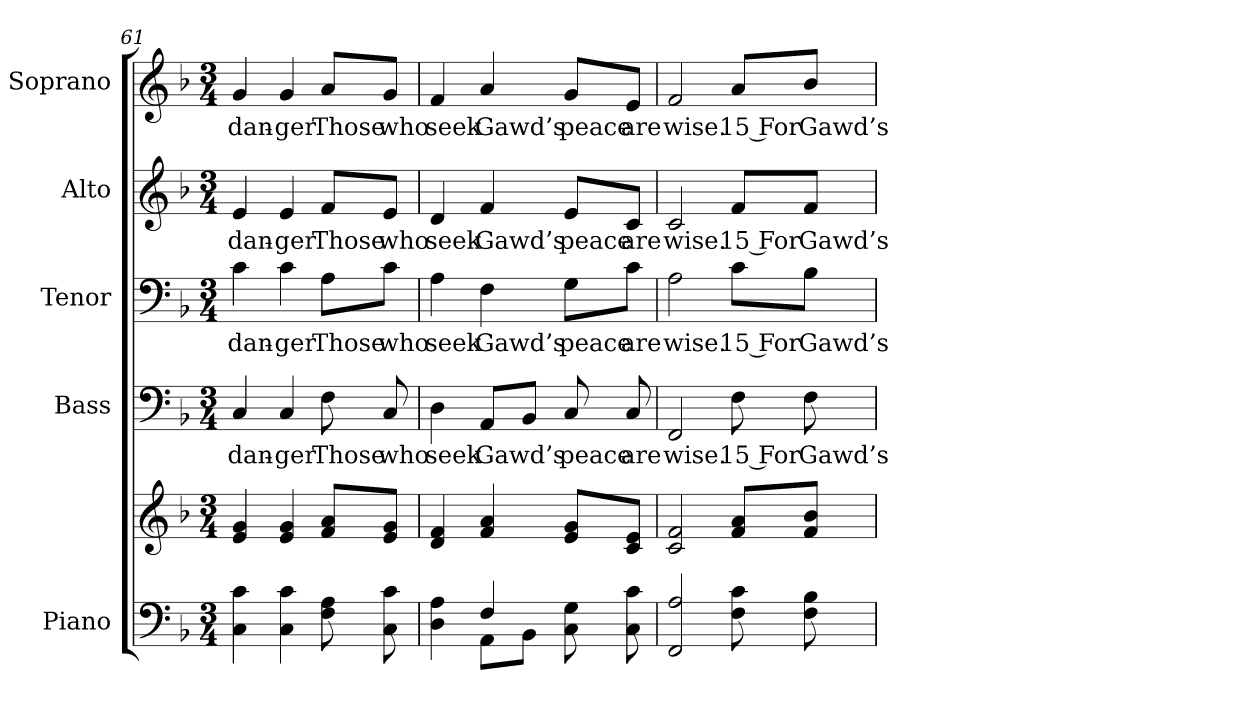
**kern	**kern	**kern	**text	**kern	**text	**kern	**text	**kern	**text
*part5	*part5	*part4	*part4	*part3	*part3	*part2	*part2	*part1	*part1
*staff6	*staff5	*staff4	*staff4	*staff3	*staff3	*staff2	*staff2	*staff1	*staff1
*I"Piano	*	*I"Bass	*	*I"Tenor	*	*I"Alto	*	*I"Soprano	*
*I'Pno.	*	*I'B.	*	*I'T.	*	*I'A.	*	*I'S.	*
*clefF4	*clefG2	*clefF4	*	*clefF4	*	*clefG2	*	*clefG2	*
*k[b-]	*k[b-]	*k[b-]	*	*k[b-]	*	*k[b-]	*	*k[b-]	*
*F:	*F:	*F:	*	*F:	*	*F:	*	*F:	*
*M3/4	*M3/4	*M3/4	*	*M3/4	*	*M3/4	*	*M3/4	*
=61	=61	=61	=61	=61	=61	=61	=61	=61	=61
!	!	!	!LO:LY:b:color=#000000	!	!	!	!	!	!
!	!	!	!	!	!LO:LY:b:color=#000000	!	!	!	!
!	!	!	!	!	!	!	!LO:LY:b:color=#000000	!	!
!	!	!	!	!	!	!	!	!	!LO:LY:b:color=#000000
4Ci\ 4ci	4ei/ 4gi	4Ci/	dan-	4ci\	dan-	4ei/	dan-	4gi/	dan-
!	!	!	!LO:LY:b:color=#000000	!	!	!	!	!	!
!	!	!	!	!	!LO:LY:b:color=#000000	!	!	!	!
!	!	!	!	!	!	!	!LO:LY:b:color=#000000	!	!
!	!	!	!	!	!	!	!	!	!LO:LY:b:color=#000000
4Ci\ 4ci	4ei/ 4gi	4Ci/	-ger	4ci\	-ger	4ei/	-ger	4gi/	-ger
!	!	!	!LO:LY:b:color=#000000	!	!	!	!	!	!
!	!	!	!	!	!LO:LY:b:color=#000000	!	!	!	!
!	!	!	!	!	!	!	!LO:LY:b:color=#000000	!	!
!	!	!	!	!	!	!	!	!	!LO:LY:b:color=#000000
8Fi\ 8Ai	8fi/ 8ai/L	8Fi\	Those	8Ai\L	Those	8fi/L	Those	8ai/L	Those
!	!	!	!LO:LY:b:color=#000000	!	!	!	!	!	!
!	!	!	!	!	!LO:LY:b:color=#000000	!	!	!	!
!	!	!	!	!	!	!	!LO:LY:b:color=#000000	!	!
!	!	!	!	!	!	!	!	!	!LO:LY:b:color=#000000
8Ci\ 8ci	8ei/ 8gi/J	8Ci/	who	8ci\J	who	8ei/J	who	8gi/J	who
!!LO:PB:g=z
=62	=62	=62	=62	=62	=62	=62	=62	=62	=62
*^	*	*	*	*	*	*	*	*	*
!	!	!	!	!LO:LY:b:color=#000000	!	!	!	!	!	!
!	!	!	!	!	!	!LO:LY:b:color=#000000	!	!	!	!
!	!	!	!	!	!	!	!	!LO:LY:b:color=#000000	!	!
!	!	!	!	!	!	!	!	!	!	!LO:LY:b:color=#000000
4Di\ 4Ai	4ryy	4di/ 4fi	4Di\	seek	4Ai\	seek	4di/	seek	4fi/	seek
!	!	!	!	!LO:LY:b:color=#000000	!	!	!	!	!	!
!	!	!	!	!	!	!LO:LY:b:color=#000000	!	!	!	!
!	!	!	!	!	!	!	!	!LO:LY:b:color=#000000	!	!
!	!	!	!	!	!	!	!	!	!	!LO:LY:b:color=#000000
4Fi/	8AAi\L	4fi/ 4ai	8AAi/L	Gawd’s	4Fi\	Gawd’s	4fi/	Gawd’s	4ai/	Gawd’s
.	8BB-i\J	.	8BB-i/J	.	.	.	.	.	.	.
!	!	!	!	!LO:LY:b:color=#000000	!	!	!	!	!	!
!	!	!	!	!	!	!LO:LY:b:color=#000000	!	!	!	!
!	!	!	!	!	!	!	!	!LO:LY:b:color=#000000	!	!
!	!	!	!	!	!	!	!	!	!	!LO:LY:b:color=#000000
8Ci\ 8Gi	4ryy	8ei/ 8gi/L	8Ci/	peace	8Gi\L	peace	8ei/L	peace	8gi/L	peace
!	!	!	!	!LO:LY:b:color=#000000	!	!	!	!	!	!
!	!	!	!	!	!	!LO:LY:b:color=#000000	!	!	!	!
!	!	!	!	!	!	!	!	!LO:LY:b:color=#000000	!	!
!	!	!	!	!	!	!	!	!	!	!LO:LY:b:color=#000000
8Ci\ 8ci	.	8ci/ 8ei/J	8Ci/	are	8ci\J	are	8ci/J	are	8ei/J	are
*v	*v	*	*	*	*	*	*	*	*	*
=63	=63	=63	=63	=63	=63	=63	=63	=63	=63
!	!	!	!LO:LY:b:color=#000000	!	!	!	!	!	!
!	!	!	!	!	!LO:LY:b:color=#000000	!	!	!	!
!	!	!	!	!	!	!	!LO:LY:b:color=#000000	!	!
!	!	!	!	!	!	!	!	!	!LO:LY:b:color=#000000
2FFi/ 2Ai	2ci/ 2fi	2FFi/	wise.	2Ai\	wise.	2ci/	wise.	2fi/	wise.
!	!	!	!LO:LY:b:color=#000000	!	!	!	!	!	!
!	!	!	!	!	!LO:LY:b:color=#000000	!	!	!	!
!	!	!	!	!	!	!	!LO:LY:b:color=#000000	!	!
!	!	!	!	!	!	!	!	!	!LO:LY:b:color=#000000
8Fi\ 8ci	8fi/ 8ai/L	8Fi\	15 For	8ci\L	15 For	8fi/L	15 For	8ai/L	15 For
!	!	!	!LO:LY:b:color=#000000	!	!	!	!	!	!
!	!	!	!	!	!LO:LY:b:color=#000000	!	!	!	!
!	!	!	!	!	!	!	!LO:LY:b:color=#000000	!	!
!	!	!	!	!	!	!	!	!	!LO:LY:b:color=#000000
8Fi\ 8B-i	8fi/ 8b-i/J	8Fi\	Gawd’s	8B-i\J	Gawd’s	8fi/J	Gawd’s	8b-i/J	Gawd’s
=	=	=	=	=	=	=	=	=	=
*-	*-	*-	*-	*-	*-	*-	*-	*-	*-
